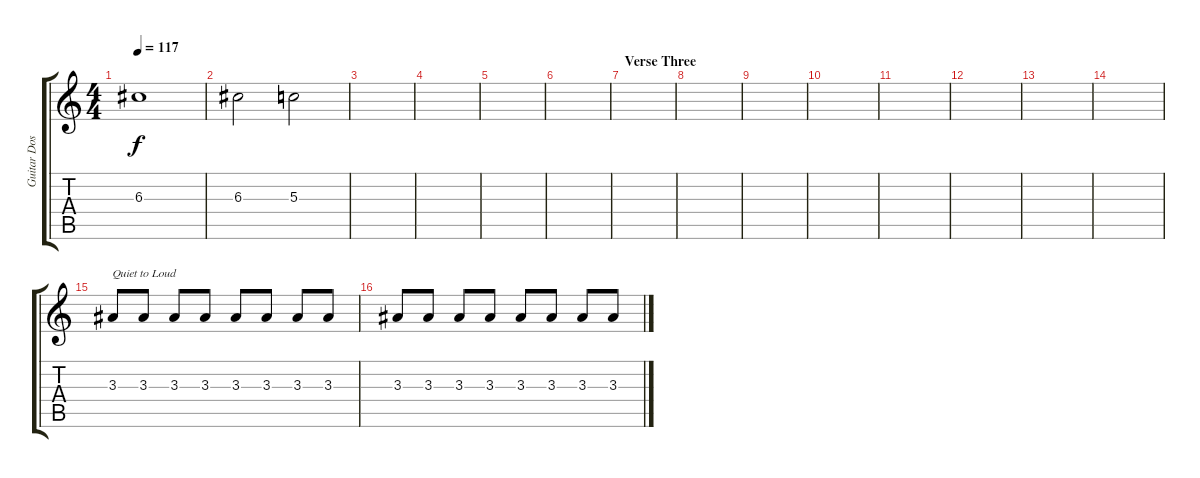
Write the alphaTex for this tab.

\track ("Guitar Dos" "Guitar Dos") {instrument electricguitarclean}
\staff {score tabs}
\tuning (E4 B3 G3 D3 A2 E2) {hide}
\ts (4 4)
\tempo 117
\clef g2
\ks c
6.3.1{dy f} |
6.3.2 5.3.2 |
|
|
|
|
\section ("" "Verse Three")
|
|
|
|
|
|
|
|
3.3.8{txt "Quiet to Loud" volume 4} 3.3.8 3.3.8 3.3.8 3.3.8 3.3.8 3.3.8 3.3.8 |
3.3.8 3.3.8 3.3.8 3.3.8 3.3.8 3.3.8 3.3.8 3.3.8
